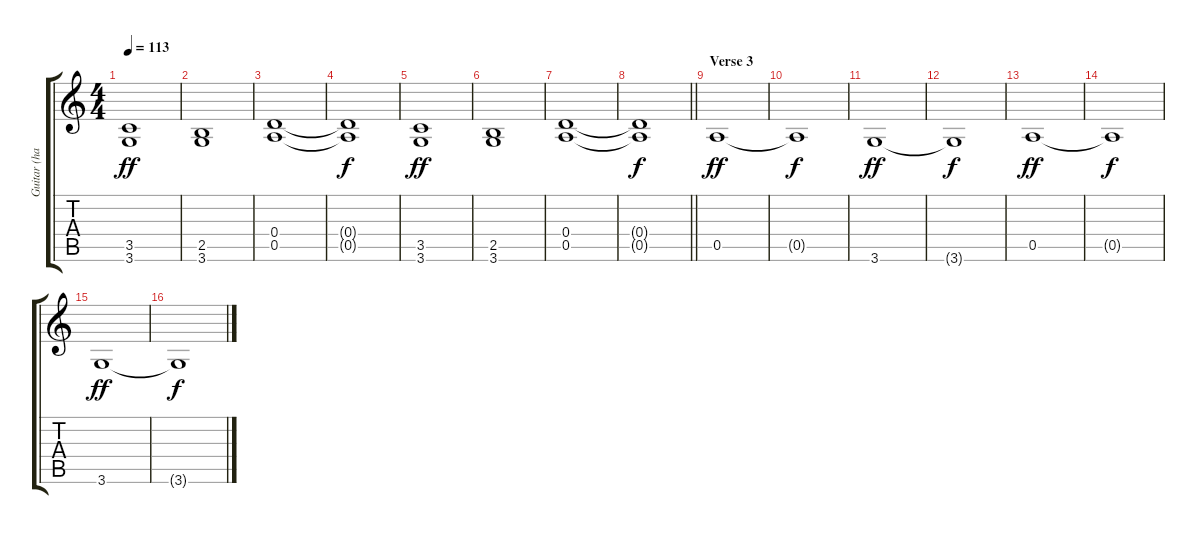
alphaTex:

\track ("Guitar (harm. dist.)" "Guitar (ha") {instrument distortionguitar}
\staff {score tabs}
\tuning (E4 B3 G3 D3 A2 E2) {hide}
\ts (4 4)
\tempo 113
\clef g2
\ks c
(3.5 3.6).1{dy ff} |
(2.5 3.6).1 |
(0.4 0.5).1 |
(0.4{t} 0.5{t}).1{dy f} |
(3.5 3.6).1{dy ff} |
(2.5 3.6).1 |
(0.4 0.5).1 |
\barLineRight lightlight
(0.4{t} 0.5{t}).1{dy f} |
\section ("" "Verse 3")
0.5.1{dy ff} |
0.5{t}.1{dy f} |
3.6.1{dy ff} |
3.6{t}.1{dy f} |
0.5.1{dy ff} |
0.5{t}.1{dy f} |
3.6.1{dy ff} |
3.6{t}.1{dy f}
